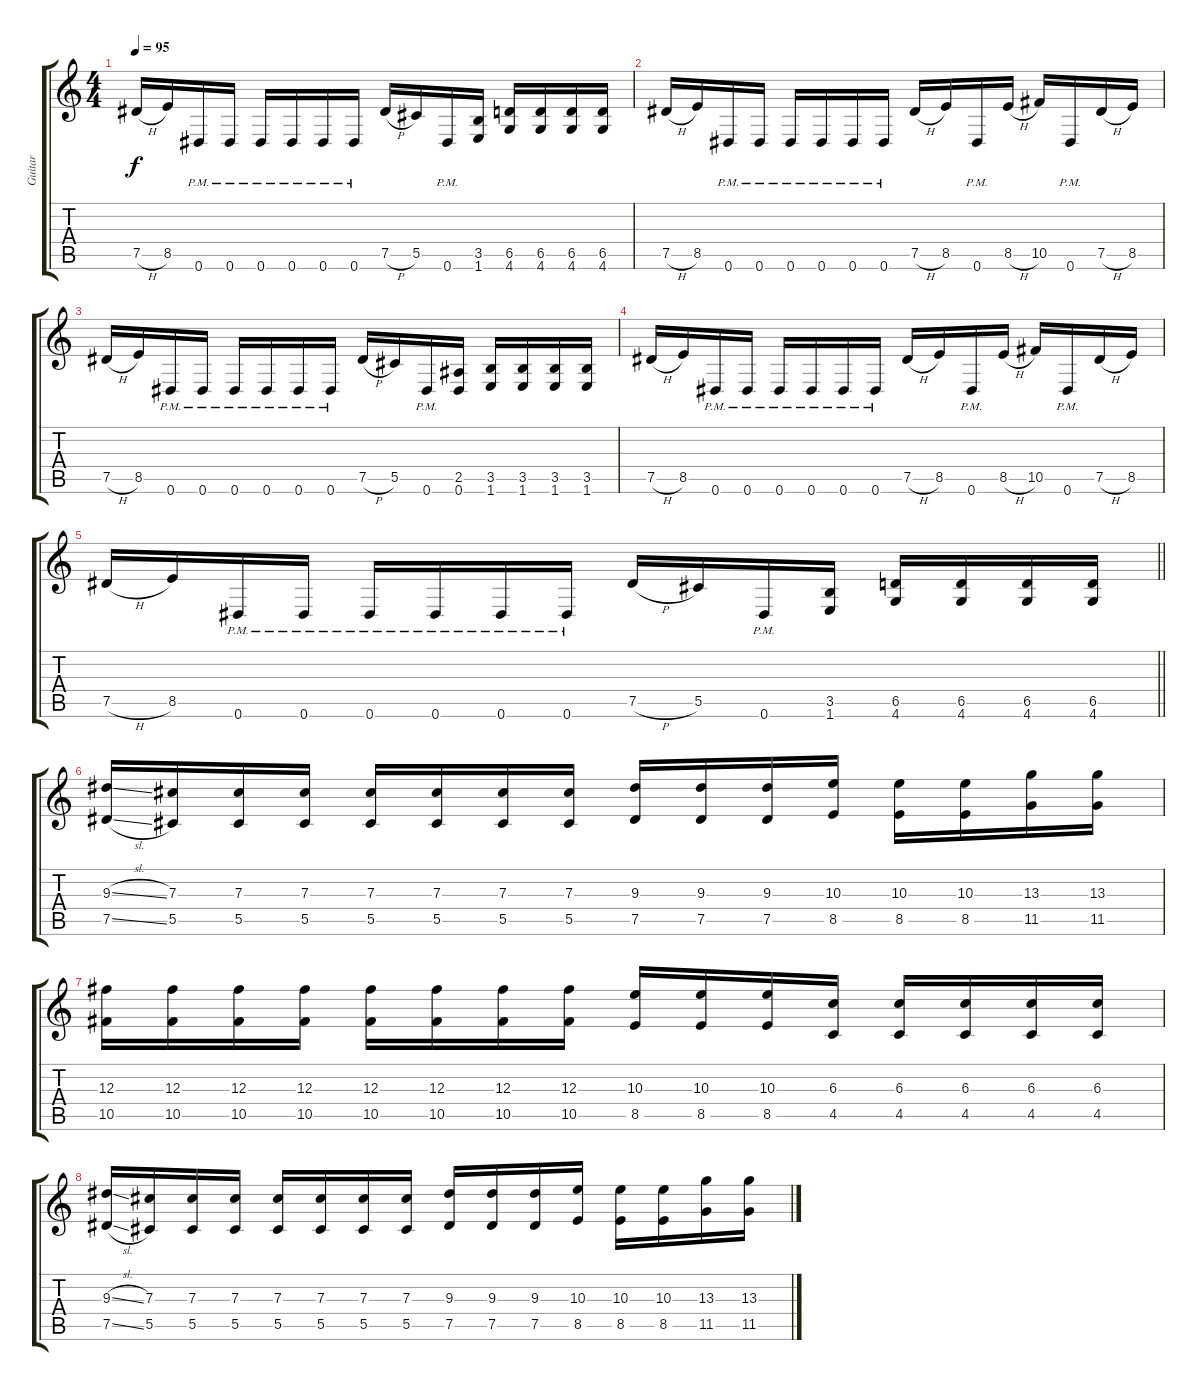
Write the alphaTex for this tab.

\track ("Guitar" "Guitar") {instrument overdrivenguitar}
\staff {score tabs}
\tuning (Eb4 Bb3 Gb3 Db3 Ab2 Eb2) {hide}
\ts (4 4)
\tempo 95
\clef g2
\ks c
7.5{h}.16{dy f} 8.5.16 0.6{pm}.16 0.6{pm}.16 0.6{pm}.16 0.6{pm}.16 0.6{pm}.16 0.6{pm}.16 7.5{h}.16 5.5.16 0.6{pm}.16 (3.5 1.6).16 (6.5 4.6).16 (6.5 4.6).16 (6.5 4.6).16 (6.5 4.6).16 |
7.5{h}.16 8.5.16 0.6{pm}.16 0.6{pm}.16 0.6{pm}.16 0.6{pm}.16 0.6{pm}.16 0.6{pm}.16 7.5{h}.16 8.5.16 0.6{pm}.16 8.5{h}.16 10.5.16 0.6{pm}.16 7.5{h}.16 8.5.16 |
7.5{h}.16 8.5.16 0.6{pm}.16 0.6{pm}.16 0.6{pm}.16 0.6{pm}.16 0.6{pm}.16 0.6{pm}.16 7.5{h}.16 5.5.16 0.6{pm}.16 (2.5 0.6).16 (3.5 1.6).16 (3.5 1.6).16 (3.5 1.6).16 (3.5 1.6).16 |
7.5{h}.16 8.5.16 0.6{pm}.16 0.6{pm}.16 0.6{pm}.16 0.6{pm}.16 0.6{pm}.16 0.6{pm}.16 7.5{h}.16 8.5.16 0.6{pm}.16 8.5{h}.16 10.5.16 0.6{pm}.16 7.5{h}.16 8.5.16 |
\barLineRight lightlight
7.5{h}.16 8.5.16 0.6{pm}.16 0.6{pm}.16 0.6{pm}.16 0.6{pm}.16 0.6{pm}.16 0.6{pm}.16 7.5{h}.16 5.5.16 0.6{pm}.16 (3.5 1.6).16 (6.5 4.6).16 (6.5 4.6).16 (6.5 4.6).16 (6.5 4.6).16 |
(9.3{sl} 7.5{sl}).16 (7.3 5.5).16 (7.3 5.5).16 (7.3 5.5).16 (7.3 5.5).16 (7.3 5.5).16 (7.3 5.5).16 (7.3 5.5).16 (9.3 7.5).16 (9.3 7.5).16 (9.3 7.5).16 (10.3 8.5).16 (10.3 8.5).16 (10.3 8.5).16 (13.3 11.5).16 (13.3 11.5).16 |
(12.3 10.5).16 (12.3 10.5).16 (12.3 10.5).16 (12.3 10.5).16 (12.3 10.5).16 (12.3 10.5).16 (12.3 10.5).16 (12.3 10.5).16 (10.3 8.5).16 (10.3 8.5).16 (10.3 8.5).16 (6.3 4.5).16 (6.3 4.5).16 (6.3 4.5).16 (6.3 4.5).16 (6.3 4.5).16 |
(9.3{sl} 7.5{sl}).16 (7.3 5.5).16 (7.3 5.5).16 (7.3 5.5).16 (7.3 5.5).16 (7.3 5.5).16 (7.3 5.5).16 (7.3 5.5).16 (9.3 7.5).16 (9.3 7.5).16 (9.3 7.5).16 (10.3 8.5).16 (10.3 8.5).16 (10.3 8.5).16 (13.3 11.5).16 (13.3 11.5).16
